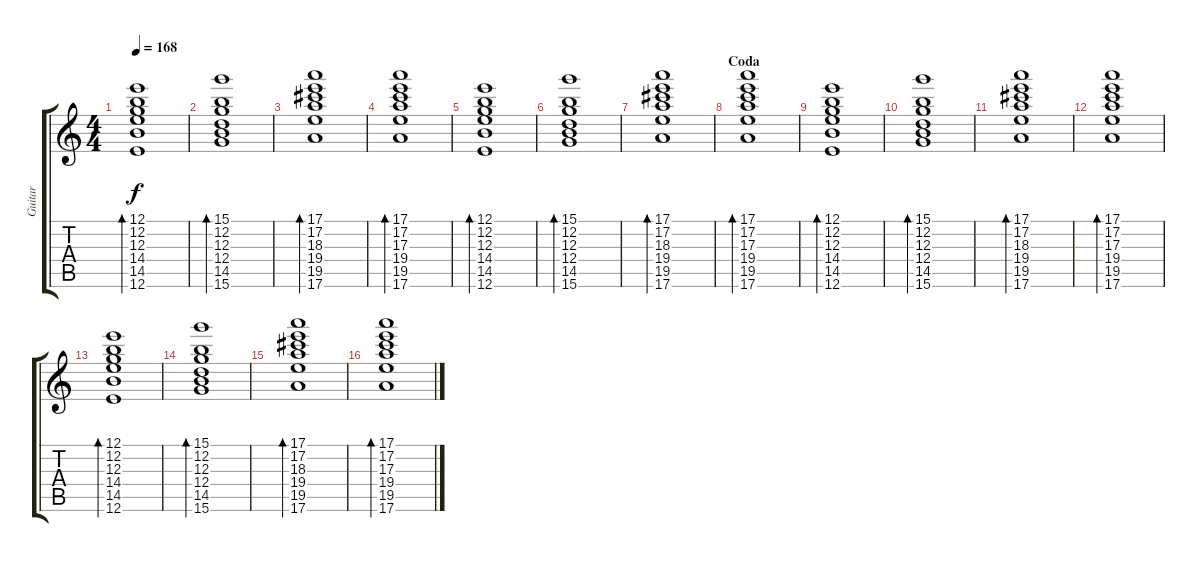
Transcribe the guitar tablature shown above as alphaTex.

\track ("Guitar" "Guitar") {instrument electricguitarclean}
\staff {score tabs}
\tuning (E4 B3 G3 D3 A2 E2) {hide}
\ts (4 4)
\tempo 168
\clef g2
\ks c
(12.1 12.2 12.3 14.4 14.5 12.6).1{bd 240 dy f} |
(15.1 12.2 12.3 12.4 14.5 15.6).1{bd 240} |
(17.1 17.2 18.3 19.4 19.5 17.6).1{bd 240} |
(17.1 17.2 17.3 19.4 19.5 17.6).1{bd 240} |
(12.1 12.2 12.3 14.4 14.5 12.6).1{bd 240} |
(15.1 12.2 12.3 12.4 14.5 15.6).1{bd 240} |
(17.1 17.2 18.3 19.4 19.5 17.6).1{bd 240} |
\section ("" "Coda")
(17.1 17.2 17.3 19.4 19.5 17.6).1{bd 240} |
(12.1 12.2 12.3 14.4 14.5 12.6).1{bd 240} |
(15.1 12.2 12.3 12.4 14.5 15.6).1{bd 240} |
(17.1 17.2 18.3 19.4 19.5 17.6).1{bd 240} |
(17.1 17.2 17.3 19.4 19.5 17.6).1{bd 240} |
(12.1 12.2 12.3 14.4 14.5 12.6).1{bd 240} |
(15.1 12.2 12.3 12.4 14.5 15.6).1{bd 240} |
(17.1 17.2 18.3 19.4 19.5 17.6).1{bd 240} |
(17.1 17.2 17.3 19.4 19.5 17.6).1{bd 240}
